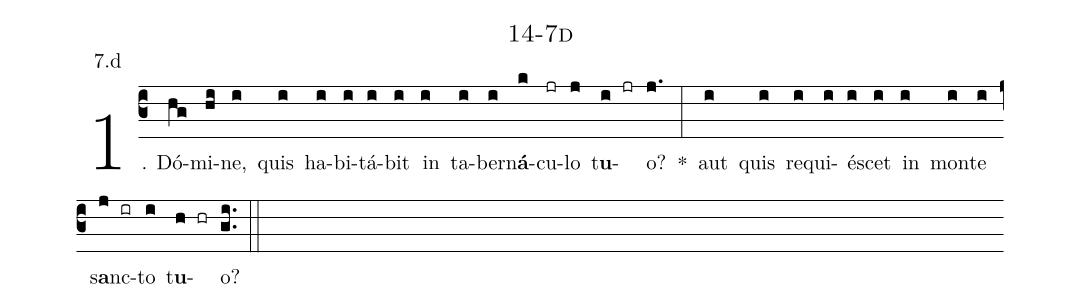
name: 14-7d;
annotation: 7.d;
%%
(c3)1. Dó(hg)mi(hi)ne,(i) quis(i) ha(i)bi(i)tá(i)bit(i) in(i) ta(i)ber(i)n<b>á</b>(k)cu(jr)lo(j) t<b>u</b>(i jr)o?(j.) *(:) aut(i) quis(i) re(i)qui(i)é(i)scet(i) in(i) mon(i)te(i) s<b>a</b>nc(j ir)to(i) t<b>u</b>(h hr)o?(gi..) (::)
